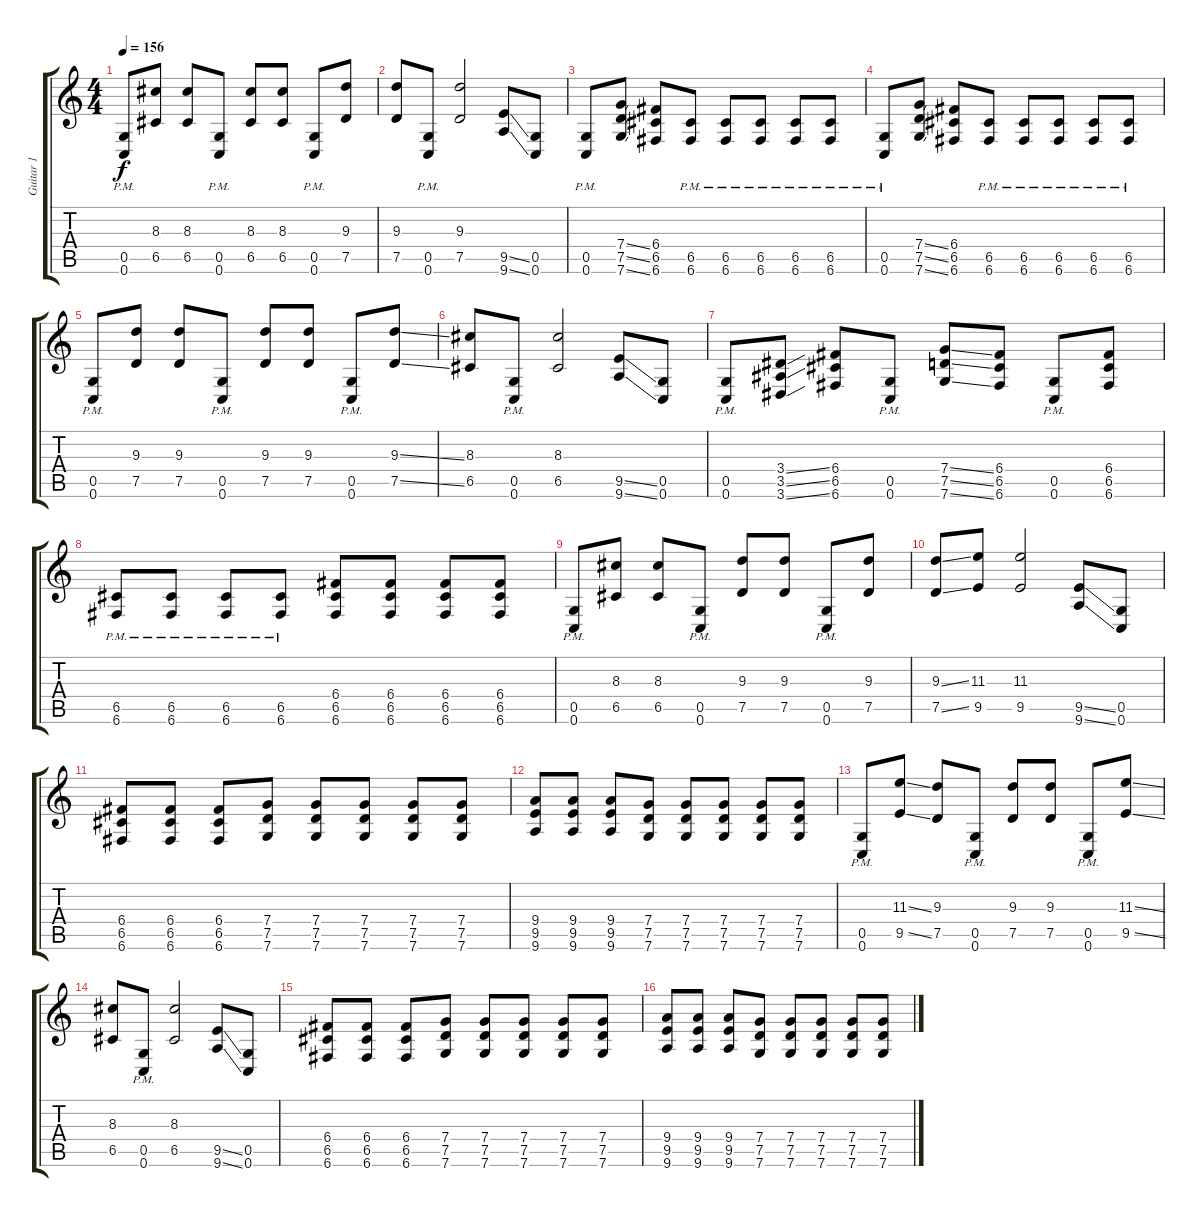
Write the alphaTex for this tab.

\track ("Guitar 1" "Guitar 1") {instrument overdrivenguitar}
\staff {score tabs}
\tuning (D4 A3 F3 C3 G2 C2) {hide}
\ts (4 4)
\tempo 156
\clef g2
\ks c
(0.5 0.6{pm}).8{dy f} (8.3 6.5).8 (8.3 6.5).8 (0.5 0.6{pm}).8 (8.3 6.5).8 (8.3 6.5).8 (0.5 0.6{pm}).8 (9.3 7.5).8 |
(9.3 7.5).8 (0.5 0.6{pm}).8 (9.3 7.5).2 (9.5{ss} 9.6{ss}).8 (0.5 0.6).8 |
(0.5 0.6{pm}).8 (7.4{ss} 7.5{ss} 7.6{ss}).8 (6.4 6.5 6.6).8 (6.5 6.6{pm}).8 (6.5 6.6{pm}).8 (6.5 6.6{pm}).8 (6.5 6.6{pm}).8 (6.5 6.6{pm}).8 |
(0.5 0.6{pm}).8 (7.4{ss} 7.5{ss} 7.6{ss}).8 (6.4 6.5 6.6).8 (6.5 6.6{pm}).8 (6.5 6.6{pm}).8 (6.5 6.6{pm}).8 (6.5 6.6{pm}).8 (6.5 6.6{pm}).8 |
(0.5{pm} 0.6).8 (9.3 7.5).8 (9.3 7.5).8 (0.5{pm} 0.6).8 (9.3 7.5).8 (9.3 7.5).8 (0.5{pm} 0.6).8 (9.3{ss} 7.5{ss}).8 |
(8.3 6.5).8 (0.5{pm} 0.6).8 (8.3 6.5).2 (9.5{ss} 9.6{ss}).8 (0.5 0.6).8 |
(0.5 0.6{pm}).8 (3.4{ss} 3.5{ss} 3.6{ss}).8 (6.4 6.5 6.6).8 (0.5 0.6{pm}).8 (7.4{ss} 7.5{ss} 7.6{ss}).8 (6.4 6.5 6.6).8 (0.5 0.6{pm}).8 (6.4 6.5 6.6).8 |
(6.5 6.6{pm}).8 (6.5 6.6{pm}).8 (6.5 6.6{pm}).8 (6.5 6.6{pm}).8 (6.4 6.5 6.6).8 (6.4 6.5 6.6).8 (6.4 6.5 6.6).8 (6.4 6.5 6.6).8 |
(0.5 0.6{pm}).8 (8.3 6.5).8 (8.3 6.5).8 (0.5 0.6{pm}).8 (9.3 7.5).8 (9.3 7.5).8 (0.5 0.6{pm}).8 (9.3 7.5).8 |
(9.3{ss} 7.5{ss}).8 (11.3 9.5).8 (11.3 9.5).2 (9.5{ss} 9.6{ss}).8 (0.5 0.6).8 |
(6.4 6.5 6.6).8 (6.4 6.5 6.6).8 (6.4 6.5 6.6).8 (7.4 7.5 7.6).8 (7.4 7.5 7.6).8 (7.4 7.5 7.6).8 (7.4 7.5 7.6).8 (7.4 7.5 7.6).8 |
(9.4 9.5 9.6).8 (9.4 9.5 9.6).8 (9.4 9.5 9.6).8 (7.4 7.5 7.6).8 (7.4 7.5 7.6).8 (7.4 7.5 7.6).8 (7.4 7.5 7.6).8 (7.4 7.5 7.6).8 |
(0.5 0.6{pm}).8 (11.3{ss} 9.5{ss}).8 (9.3 7.5).8 (0.5 0.6{pm}).8 (9.3 7.5).8 (9.3 7.5).8 (0.5 0.6{pm}).8 (11.3{ss} 9.5{ss}).8 |
(8.3 6.5).8 (0.5 0.6{pm}).8 (8.3 6.5).2 (9.5{ss} 9.6{ss}).8 (0.5 0.6).8 |
(6.4 6.5 6.6).8 (6.4 6.5 6.6).8 (6.4 6.5 6.6).8 (7.4 7.5 7.6).8 (7.4 7.5 7.6).8 (7.4 7.5 7.6).8 (7.4 7.5 7.6).8 (7.4 7.5 7.6).8 |
(9.4 9.5 9.6).8 (9.4 9.5 9.6).8 (9.4 9.5 9.6).8 (7.4 7.5 7.6).8 (7.4 7.5 7.6).8 (7.4 7.5 7.6).8 (7.4 7.5 7.6).8 (7.4 7.5 7.6).8
